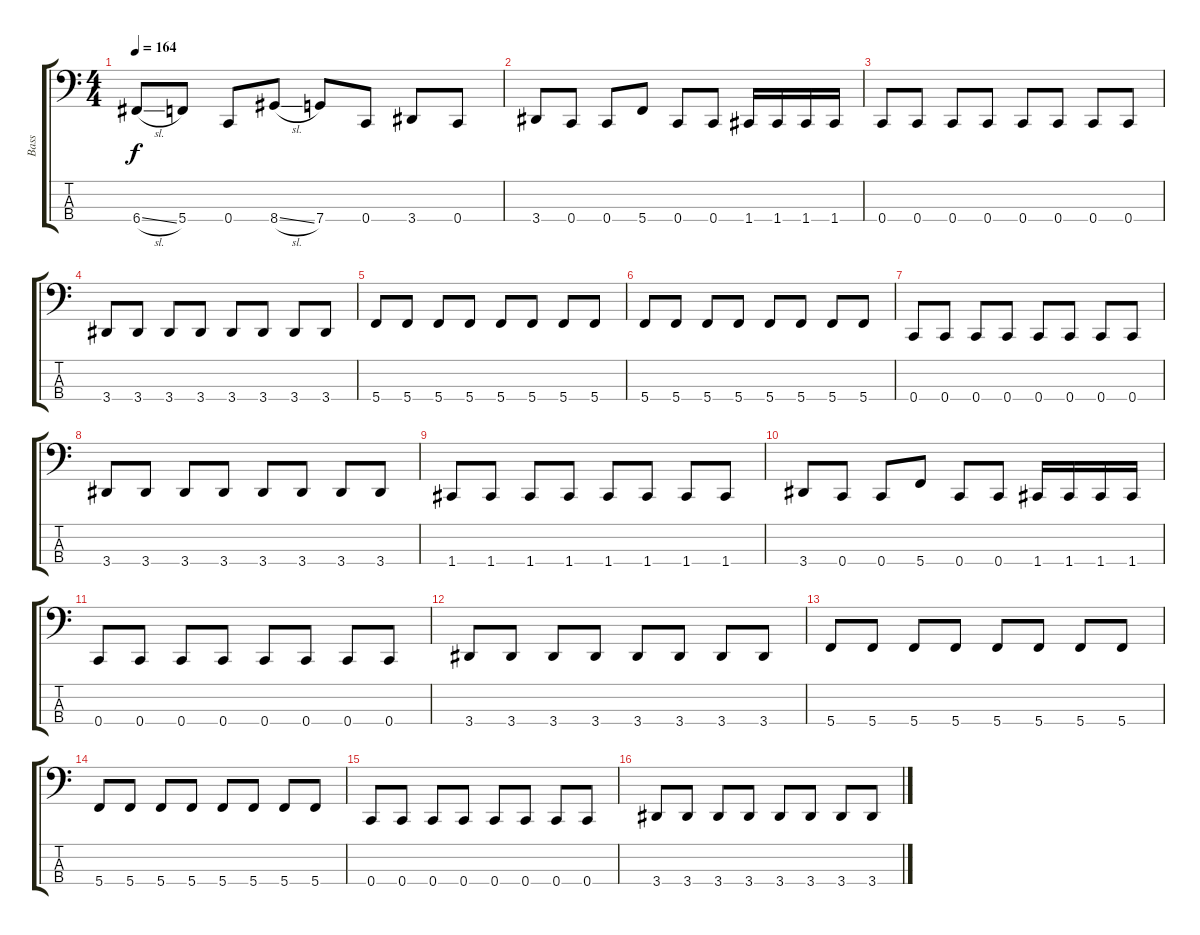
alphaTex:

\track ("Bass" "Bass") {instrument electricbasspick}
\staff {score tabs}
\tuning (F2 C2 G1 C1) {hide}
\ts (4 4)
\tempo 164
\clef f4
\ks c
6.4{sl}.8{dy f} 5.4.8 0.4.8 8.4{sl}.8 7.4.8 0.4.8 3.4.8 0.4.8 |
3.4.8 0.4.8 0.4.8 5.4.8 0.4.8 0.4.8 1.4.16 1.4.16 1.4.16 1.4.16 |
0.4.8 0.4.8 0.4.8 0.4.8 0.4.8 0.4.8 0.4.8 0.4.8 |
3.4.8 3.4.8 3.4.8 3.4.8 3.4.8 3.4.8 3.4.8 3.4.8 |
5.4.8 5.4.8 5.4.8 5.4.8 5.4.8 5.4.8 5.4.8 5.4.8 |
5.4.8 5.4.8 5.4.8 5.4.8 5.4.8 5.4.8 5.4.8 5.4.8 |
0.4.8 0.4.8 0.4.8 0.4.8 0.4.8 0.4.8 0.4.8 0.4.8 |
3.4.8 3.4.8 3.4.8 3.4.8 3.4.8 3.4.8 3.4.8 3.4.8 |
1.4.8 1.4.8 1.4.8 1.4.8 1.4.8 1.4.8 1.4.8 1.4.8 |
3.4.8 0.4.8 0.4.8 5.4.8 0.4.8 0.4.8 1.4.16 1.4.16 1.4.16 1.4.16 |
0.4.8 0.4.8 0.4.8 0.4.8 0.4.8 0.4.8 0.4.8 0.4.8 |
3.4.8 3.4.8 3.4.8 3.4.8 3.4.8 3.4.8 3.4.8 3.4.8 |
5.4.8 5.4.8 5.4.8 5.4.8 5.4.8 5.4.8 5.4.8 5.4.8 |
5.4.8 5.4.8 5.4.8 5.4.8 5.4.8 5.4.8 5.4.8 5.4.8 |
0.4.8 0.4.8 0.4.8 0.4.8 0.4.8 0.4.8 0.4.8 0.4.8 |
3.4.8 3.4.8 3.4.8 3.4.8 3.4.8 3.4.8 3.4.8 3.4.8
